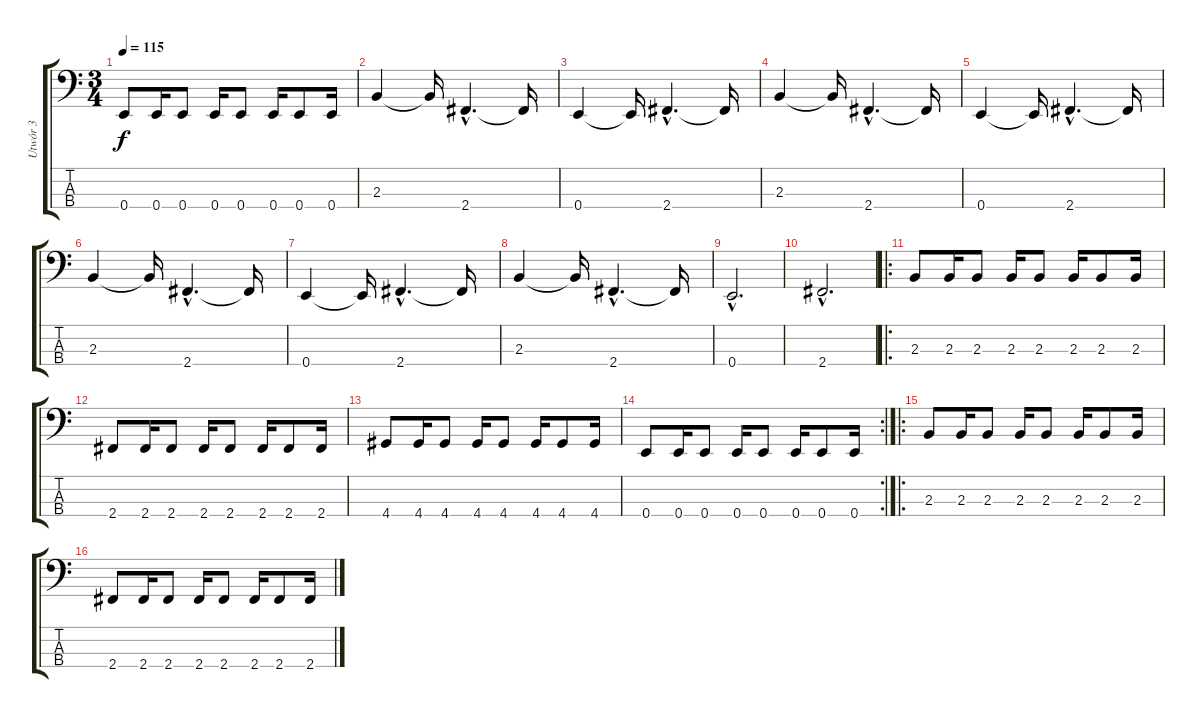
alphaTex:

\track ("Utwór 3" "Utwór 3") {instrument electricbasspick}
\staff {score tabs}
\tuning (G2 D2 A1 E1) {hide}
\ts (3 4)
\tempo 115
\clef f4
\ks c
0.4.8{dy f} 0.4.16 0.4.8 0.4.16 0.4.8 0.4.16 0.4.8 0.4.16 |
2.3.4 2.3{t}.16 2.4{hac}.4{d} 2.4{t}.16 |
0.4.4 0.4{t}.16 2.4{hac}.4{d} 2.4{t}.16 |
2.3.4 2.3{t}.16 2.4{hac}.4{d} 2.4{t}.16 |
0.4.4 0.4{t}.16 2.4{hac}.4{d} 2.4{t}.16 |
2.3.4 2.3{t}.16 2.4{hac}.4{d} 2.4{t}.16 |
0.4.4 0.4{t}.16 2.4{hac}.4{d} 2.4{t}.16 |
2.3.4 2.3{t}.16 2.4{hac}.4{d} 2.4{t}.16 |
0.4{hac}.2{d} |
2.4{hac}.2{d} |
\ro
2.3.8 2.3.16 2.3.8 2.3.16 2.3.8 2.3.16 2.3.8 2.3.16 |
2.4.8 2.4.16 2.4.8 2.4.16 2.4.8 2.4.16 2.4.8 2.4.16 |
4.4.8 4.4.16 4.4.8 4.4.16 4.4.8 4.4.16 4.4.8 4.4.16 |
\rc 2
0.4.8 0.4.16 0.4.8 0.4.16 0.4.8 0.4.16 0.4.8 0.4.16 |
\ro
2.3.8 2.3.16 2.3.8 2.3.16 2.3.8 2.3.16 2.3.8 2.3.16 |
2.4.8 2.4.16 2.4.8 2.4.16 2.4.8 2.4.16 2.4.8 2.4.16
